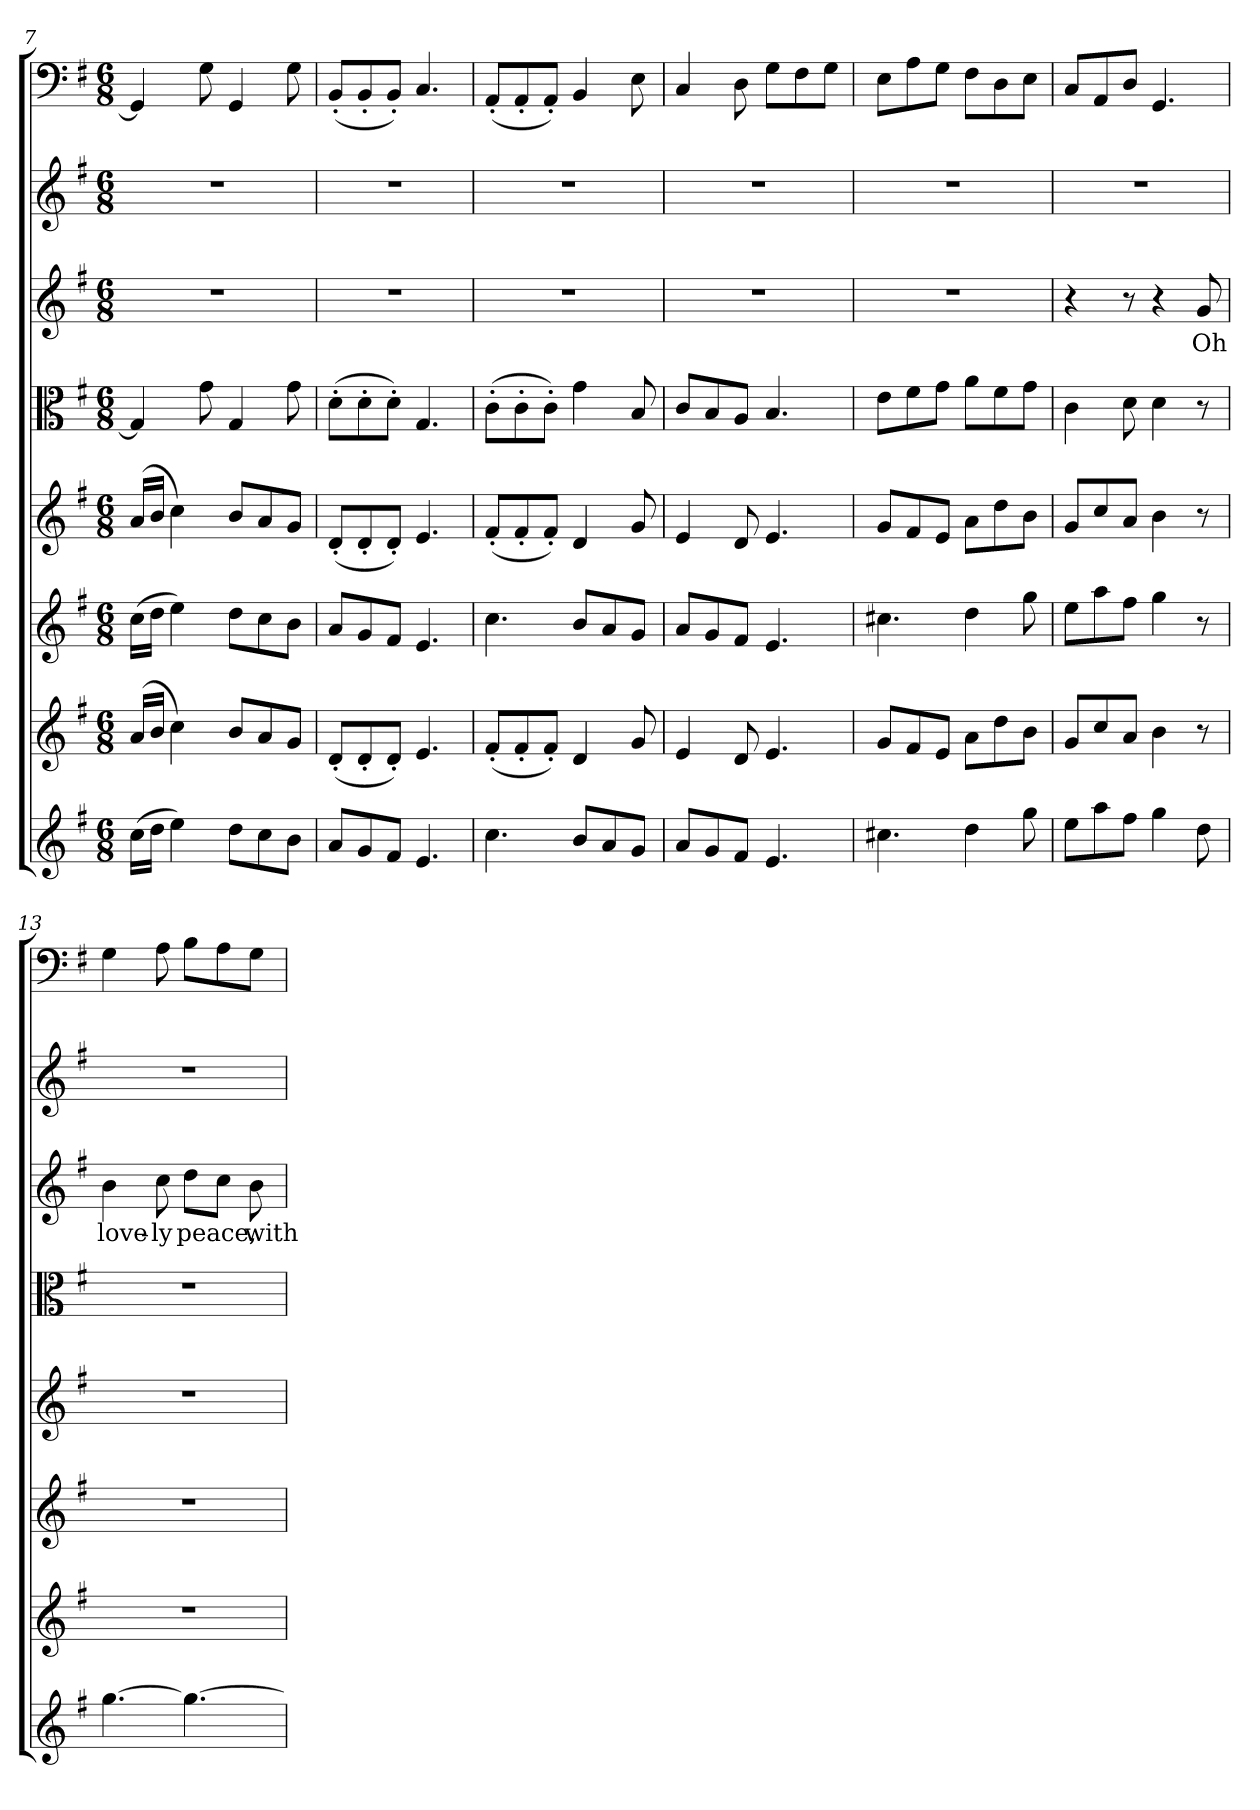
**kern	**kern	**kern	**kern	**kern	**kern	**text	**kern	**kern
*part8	*part7	*part6	*part5	*part4	*part3	*part3	*part2	*part1
*staff8	*staff7	*staff6	*staff5	*staff4	*staff3	*staff3	*staff2	*staff1
*clefG2	*clefG2	*clefG2	*clefG2	*clefC3	*clefG2	*	*clefG2	*clefF4
*k[f#]	*k[f#]	*k[f#]	*k[f#]	*k[f#]	*k[f#]	*	*k[f#]	*k[f#]
*G:	*G:	*G:	*G:	*G:	*G:	*	*G:	*G:
*M6/8	*M6/8	*M6/8	*M6/8	*M6/8	*M6/8	*	*M6/8	*M6/8
=7	=7	=7	=7	=7	=7	=7	=7	=7
(16cc\LL	(16a/LL	(16cc\LL	(16a/LL	4G/]	2.r	.	2.r	4GG/]
16dd\JJ	16b/JJ	16dd\JJ	16b/JJ	.	.	.	.	.
4ee\)	4cc\)	4ee\)	4cc\)	.	.	.	.	.
.	.	.	.	8g\	.	.	.	8G\
8dd\L	8b/L	8dd\L	8b/L	4G/	.	.	.	4GG/
8cc\	8a/	8cc\	8a/	.	.	.	.	.
8b\J	8g/J	8b\J	8g/J	8g\	.	.	.	8G\
=8	=8	=8	=8	=8	=8	=8	=8	=8
8a/L	(8d'/L	8a/L	(8d'/L	(8d'\L	2.r	.	2.r	(8BB'/L
8g/	8d'/	8g/	8d'/	8d'\	.	.	.	8BB'/
8f#/J	8d'/J)	8f#/J	8d'/J)	8d'\J)	.	.	.	8BB'/J)
4.e/	4.e/	4.e/	4.e/	4.G/	.	.	.	4.C/
=9	=9	=9	=9	=9	=9	=9	=9	=9
4.cc\	(8f#'/L	4.cc\	(8f#'/L	(8c'\L	2.r	.	2.r	(8AA'/L
.	8f#'/	.	8f#'/	8c'\	.	.	.	8AA'/
.	8f#'/J)	.	8f#'/J)	8c'\J)	.	.	.	8AA'/J)
8b/L	4d/	8b/L	4d/	4g\	.	.	.	4BB/
8a/	.	8a/	.	.	.	.	.	.
8g/J	8g/	8g/J	8g/	8B/	.	.	.	8E\
=10	=10	=10	=10	=10	=10	=10	=10	=10
8a/L	4e/	8a/L	4e/	8c/L	2.r	.	2.r	4C/
8g/	.	8g/	.	8B/	.	.	.	.
8f#/J	8d/	8f#/J	8d/	8A/J	.	.	.	8D\
4.e/	4.e/	4.e/	4.e/	4.B/	.	.	.	8G\L
.	.	.	.	.	.	.	.	8F#\
.	.	.	.	.	.	.	.	8G\J
=11	=11	=11	=11	=11	=11	=11	=11	=11
4.cc#X\	8g/L	4.cc#X\	8g/L	8e\L	2.r	.	2.r	8E\L
.	8f#/	.	8f#/	8f#\	.	.	.	8A\
.	8e/J	.	8e/J	8g\J	.	.	.	8G\J
4dd\	8a\L	4dd\	8a\L	8a\L	.	.	.	8F#\L
.	8dd\	.	8dd\	8f#\	.	.	.	8D\
8gg\	8b\J	8gg\	8b\J	8g\J	.	.	.	8E\J
=12	=12	=12	=12	=12	=12	=12	=12	=12
8ee\L	8g/L	8ee\L	8g/L	4c\	4r	.	2.r	8C/L
8aa\	8cc/	8aa\	8cc/	.	.	.	.	8AA/
8ff#\J	8a/J	8ff#\J	8a/J	8d\	8r	.	.	8D/J
4gg\	4b\	4gg\	4b\	4d\	4r	.	.	4.GG/
8dd\	8r	8r	8r	8r	8g/	Oh	.	.
=13	=13	=13	=13	=13	=13	=13	=13	=13
[4.gg\	2.r	2.r	2.r	2.r	4b\	love-	2.r	4G\
.	.	.	.	.	8cc\	-ly	.	8A\
4.gg\_	.	.	.	.	8dd\L	peace,	.	8B\L
.	.	.	.	.	8cc\J	.	.	8A\
.	.	.	.	.	8b\	with	.	8G\J
=	=	=	=	=	=	=	=	=
*-	*-	*-	*-	*-	*-	*-	*-	*-
